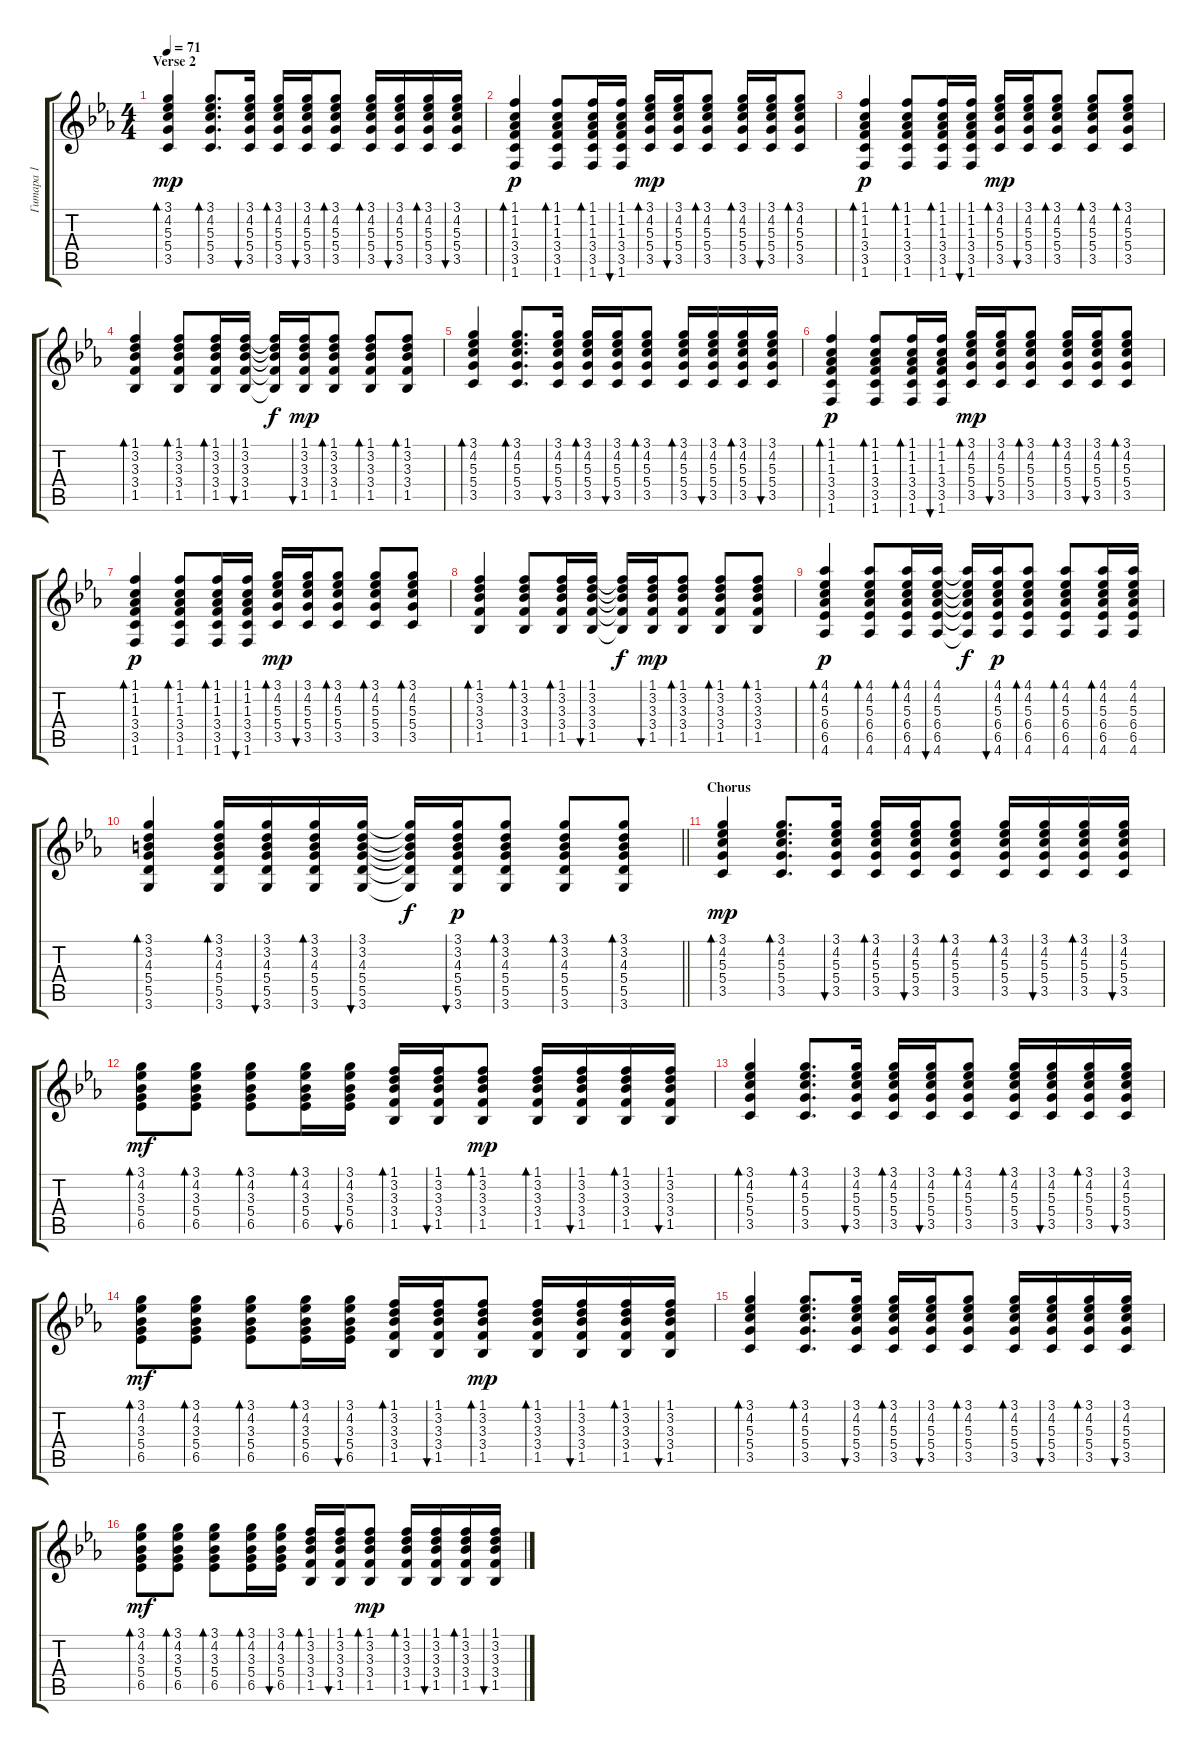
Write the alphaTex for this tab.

\track ("Гитара 1" "Гитара 1") {instrument acousticguitarsteel}
\staff {score tabs}
\tuning (E4 B3 G3 D3 A2 E2) {hide}
\ts (4 4)
\section ("" "Verse 2")
\tempo 71
\clef g2
\ks cminor
(3.1 4.2 5.3 5.4 3.5).4{bd 60 dy mp} (3.1 4.2 5.3 5.4 3.5).8{d bd 60} (3.1 4.2 5.3 5.4 3.5).16{bu 60} (3.1 4.2 5.3 5.4 3.5).16{bd 60} (3.1 4.2 5.3 5.4 3.5).16{bu 60} (3.1 4.2 5.3 5.4 3.5).8{bd 60} (3.1 4.2 5.3 5.4 3.5).16{bd 60} (3.1 4.2 5.3 5.4 3.5).16{bu 60} (3.1 4.2 5.3 5.4 3.5).16{bd 60} (3.1 4.2 5.3 5.4 3.5).16{bu 60} |
(1.1 1.2 1.3 3.4 3.5 1.6).4{bd 60 dy p} (1.1 1.2 1.3 3.4 3.5 1.6).8{bd 60} (1.1 1.2 1.3 3.4 3.5 1.6).16{bd 60} (1.1 1.2 1.3 3.4 3.5 1.6).16{bu 60} (3.1 4.2 5.3 5.4 3.5).16{bd 60 dy mp} (3.1 4.2 5.3 5.4 3.5).16{bu 60} (3.1 4.2 5.3 5.4 3.5).8{bd 60} (3.1 4.2 5.3 5.4 3.5).16{bd 60} (3.1 4.2 5.3 5.4 3.5).16{bu 60} (3.1 4.2 5.3 5.4 3.5).8{bd 60} |
(1.1 1.2 1.3 3.4 3.5 1.6).4{bd 60 dy p} (1.1 1.2 1.3 3.4 3.5 1.6).8{bd 60} (1.1 1.2 1.3 3.4 3.5 1.6).16{bd 60} (1.1 1.2 1.3 3.4 3.5 1.6).16{bu 60} (3.1 4.2 5.3 5.4 3.5).16{bd 60 dy mp} (3.1 4.2 5.3 5.4 3.5).16{bu 60} (3.1 4.2 5.3 5.4 3.5).8{bd 60} (3.1 4.2 5.3 5.4 3.5).8{bd 60} (3.1 4.2 5.3 5.4 3.5).8{bd 60} |
(1.1 3.2 3.3 3.4 1.5).4{bd 60} (1.1 3.2 3.3 3.4 1.5).8{bd 60} (1.1 3.2 3.3 3.4 1.5).16{bd 60} (1.1 3.2 3.3 3.4 1.5).16{bu 60} (1.1{t} 3.2{t} 3.3{t} 3.4{t} 1.5{t}).16{dy f} (1.1 3.2 3.3 3.4 1.5).16{bu 60 dy mp} (1.1 3.2 3.3 3.4 1.5).8{bd 60} (1.1 3.2 3.3 3.4 1.5).8{bd 60} (1.1 3.2 3.3 3.4 1.5).8{bd 60} |
(3.1 4.2 5.3 5.4 3.5).4{bd 60} (3.1 4.2 5.3 5.4 3.5).8{d bd 60} (3.1 4.2 5.3 5.4 3.5).16{bu 60} (3.1 4.2 5.3 5.4 3.5).16{bd 60} (3.1 4.2 5.3 5.4 3.5).16{bu 60} (3.1 4.2 5.3 5.4 3.5).8{bd 60} (3.1 4.2 5.3 5.4 3.5).16{bd 60} (3.1 4.2 5.3 5.4 3.5).16{bu 60} (3.1 4.2 5.3 5.4 3.5).16{bd 60} (3.1 4.2 5.3 5.4 3.5).16{bu 60} |
(1.1 1.2 1.3 3.4 3.5 1.6).4{bd 60 dy p} (1.1 1.2 1.3 3.4 3.5 1.6).8{bd 60} (1.1 1.2 1.3 3.4 3.5 1.6).16{bd 60} (1.1 1.2 1.3 3.4 3.5 1.6).16{bu 60} (3.1 4.2 5.3 5.4 3.5).16{bd 60 dy mp} (3.1 4.2 5.3 5.4 3.5).16{bu 60} (3.1 4.2 5.3 5.4 3.5).8{bd 60} (3.1 4.2 5.3 5.4 3.5).16{bd 60} (3.1 4.2 5.3 5.4 3.5).16{bu 60} (3.1 4.2 5.3 5.4 3.5).8{bd 60} |
(1.1 1.2 1.3 3.4 3.5 1.6).4{bd 60 dy p} (1.1 1.2 1.3 3.4 3.5 1.6).8{bd 60} (1.1 1.2 1.3 3.4 3.5 1.6).16{bd 60} (1.1 1.2 1.3 3.4 3.5 1.6).16{bu 60} (3.1 4.2 5.3 5.4 3.5).16{bd 60 dy mp} (3.1 4.2 5.3 5.4 3.5).16{bu 60} (3.1 4.2 5.3 5.4 3.5).8{bd 60} (3.1 4.2 5.3 5.4 3.5).8{bd 60} (3.1 4.2 5.3 5.4 3.5).8{bd 60} |
(1.1 3.2 3.3 3.4 1.5).4{bd 60} (1.1 3.2 3.3 3.4 1.5).8{bd 60} (1.1 3.2 3.3 3.4 1.5).16{bd 60} (1.1 3.2 3.3 3.4 1.5).16{bu 60} (1.1{t} 3.2{t} 3.3{t} 3.4{t} 1.5{t}).16{dy f} (1.1 3.2 3.3 3.4 1.5).16{bu 60 dy mp} (1.1 3.2 3.3 3.4 1.5).8{bd 60} (1.1 3.2 3.3 3.4 1.5).8{bd 60} (1.1 3.2 3.3 3.4 1.5).8{bd 60} |
(4.1 4.2 5.3 6.4 6.5 4.6).4{bd 60 dy p} (4.1 4.2 5.3 6.4 6.5 4.6).8{bd 60} (4.1 4.2 5.3 6.4 6.5 4.6).16{bd 60} (4.1 4.2 5.3 6.4 6.5 4.6).16{bu 60} (4.1{t} 4.2{t} 5.3{t} 6.4{t} 6.5{t} 4.6{t}).16{dy f} (4.1 4.2 5.3 6.4 6.5 4.6).16{bu 60 dy p} (4.1 4.2 5.3 6.4 6.5 4.6).8{bd 60} (4.1 4.2 5.3 6.4 6.5 4.6).8{bd 60} (4.1 4.2 5.3 6.4 6.5 4.6).16{bd 60} (4.1 4.2 5.3 6.4 6.5 4.6).16 |
\barLineRight lightlight
(3.1 3.2 4.3 5.4 5.5 3.6).4{bd 60} (3.1 3.2 4.3 5.4 5.5 3.6).16{bd 60} (3.1 3.2 4.3 5.4 5.5 3.6).16{bu 60} (3.1 3.2 4.3 5.4 5.5 3.6).16{bd 60} (3.1 3.2 4.3 5.4 5.5 3.6).16{bu 60} (3.1{t} 3.2{t} 4.3{t} 5.4{t} 5.5{t} 3.6{t}).16{dy f} (3.1 3.2 4.3 5.4 5.5 3.6).16{bu 60 dy p} (3.1 3.2 4.3 5.4 5.5 3.6).8{bd 60} (3.1 3.2 4.3 5.4 5.5 3.6).8{bd 60} (3.1 3.2 4.3 5.4 5.5 3.6).8{bd 60} |
\section ("" "Chorus")
(3.1 4.2 5.3 5.4 3.5).4{bd 60 dy mp} (3.1 4.2 5.3 5.4 3.5).8{d bd 60} (3.1 4.2 5.3 5.4 3.5).16{bu 60} (3.1 4.2 5.3 5.4 3.5).16{bd 60} (3.1 4.2 5.3 5.4 3.5).16{bu 60} (3.1 4.2 5.3 5.4 3.5).8{bd 60} (3.1 4.2 5.3 5.4 3.5).16{bd 60} (3.1 4.2 5.3 5.4 3.5).16{bu 60} (3.1 4.2 5.3 5.4 3.5).16{bd 60} (3.1 4.2 5.3 5.4 3.5).16{bu 60} |
(3.1 4.2 3.3 5.4 6.5).8{bd 60 dy mf} (3.1 4.2 3.3 5.4 6.5).8{bd 60} (3.1 4.2 3.3 5.4 6.5).8{bd 60} (3.1 4.2 3.3 5.4 6.5).16{bd 60} (3.1 4.2 3.3 5.4 6.5).16{bu 60} (1.1 3.2 3.3 3.4 1.5).16{bd 60} (1.1 3.2 3.3 3.4 1.5).16{bu 60} (1.1 3.2 3.3 3.4 1.5).8{bd 60 dy mp} (1.1 3.2 3.3 3.4 1.5).16{bd 60} (1.1 3.2 3.3 3.4 1.5).16{bu 60} (1.1 3.2 3.3 3.4 1.5).16{bd 60} (1.1 3.2 3.3 3.4 1.5).16{bu 60} |
(3.1 4.2 5.3 5.4 3.5).4{bd 60} (3.1 4.2 5.3 5.4 3.5).8{d bd 60} (3.1 4.2 5.3 5.4 3.5).16{bu 60} (3.1 4.2 5.3 5.4 3.5).16{bd 60} (3.1 4.2 5.3 5.4 3.5).16{bu 60} (3.1 4.2 5.3 5.4 3.5).8{bd 60} (3.1 4.2 5.3 5.4 3.5).16{bd 60} (3.1 4.2 5.3 5.4 3.5).16{bu 60} (3.1 4.2 5.3 5.4 3.5).16{bd 60} (3.1 4.2 5.3 5.4 3.5).16{bu 60} |
(3.1 4.2 3.3 5.4 6.5).8{bd 60 dy mf} (3.1 4.2 3.3 5.4 6.5).8{bd 60} (3.1 4.2 3.3 5.4 6.5).8{bd 60} (3.1 4.2 3.3 5.4 6.5).16{bd 60} (3.1 4.2 3.3 5.4 6.5).16{bu 60} (1.1 3.2 3.3 3.4 1.5).16{bd 60} (1.1 3.2 3.3 3.4 1.5).16{bu 60} (1.1 3.2 3.3 3.4 1.5).8{bd 60 dy mp} (1.1 3.2 3.3 3.4 1.5).16{bd 60} (1.1 3.2 3.3 3.4 1.5).16{bu 60} (1.1 3.2 3.3 3.4 1.5).16{bd 60} (1.1 3.2 3.3 3.4 1.5).16{bu 60} |
(3.1 4.2 5.3 5.4 3.5).4{bd 60} (3.1 4.2 5.3 5.4 3.5).8{d bd 60} (3.1 4.2 5.3 5.4 3.5).16{bu 60} (3.1 4.2 5.3 5.4 3.5).16{bd 60} (3.1 4.2 5.3 5.4 3.5).16{bu 60} (3.1 4.2 5.3 5.4 3.5).8{bd 60} (3.1 4.2 5.3 5.4 3.5).16{bd 60} (3.1 4.2 5.3 5.4 3.5).16{bu 60} (3.1 4.2 5.3 5.4 3.5).16{bd 60} (3.1 4.2 5.3 5.4 3.5).16{bu 60} |
(3.1 4.2 3.3 5.4 6.5).8{bd 60 dy mf} (3.1 4.2 3.3 5.4 6.5).8{bd 60} (3.1 4.2 3.3 5.4 6.5).8{bd 60} (3.1 4.2 3.3 5.4 6.5).16{bd 60} (3.1 4.2 3.3 5.4 6.5).16{bu 60} (1.1 3.2 3.3 3.4 1.5).16{bd 60} (1.1 3.2 3.3 3.4 1.5).16{bu 60} (1.1 3.2 3.3 3.4 1.5).8{bd 60 dy mp} (1.1 3.2 3.3 3.4 1.5).16{bd 60} (1.1 3.2 3.3 3.4 1.5).16{bu 60} (1.1 3.2 3.3 3.4 1.5).16{bd 60} (1.1 3.2 3.3 3.4 1.5).16{bu 60}
